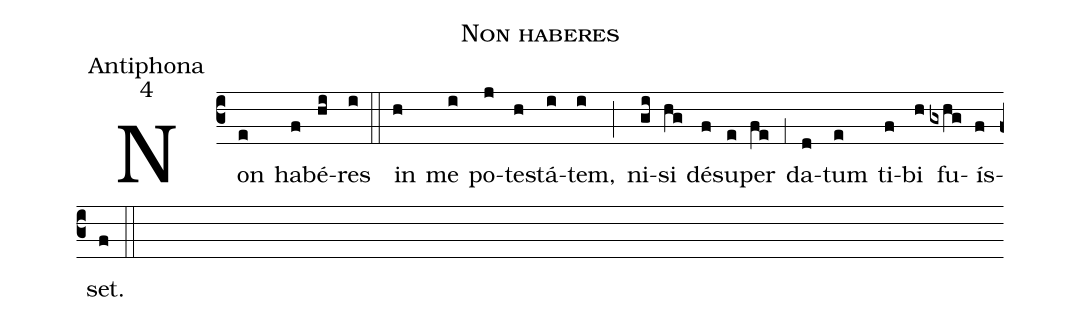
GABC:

name:Non haberes;
office-part:Antiphona;
mode:4;
%%
(c3) Non(e) ha(f)bé(hi)res(i) (::)
in(h) me(i) po(j)te(h)stá(i)tem,(i) (;) ni(gi)si(hg) dé(f)su(e)per(fe) (,1) da(d)tum(e) ti(f)bi(h) fu(gxhg)ís(f)set.(f) (::)
